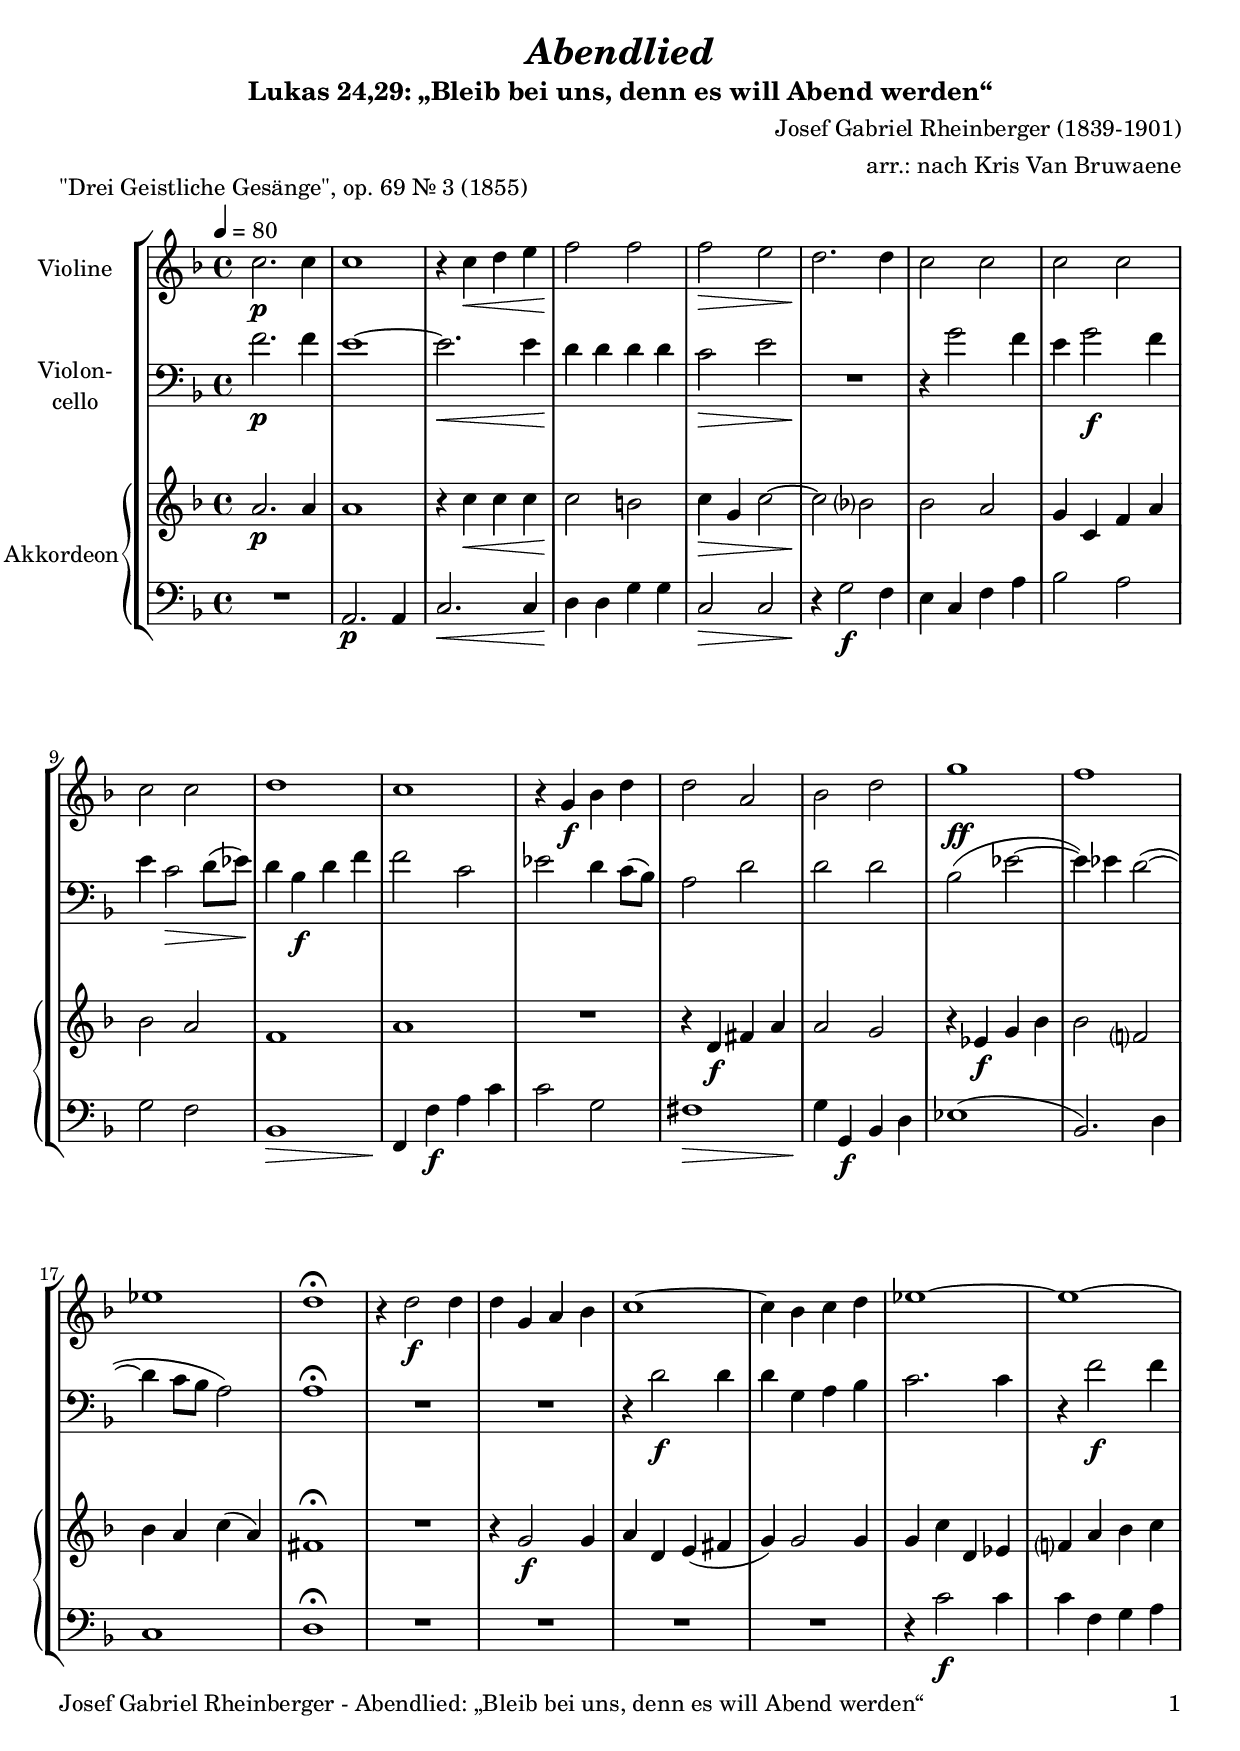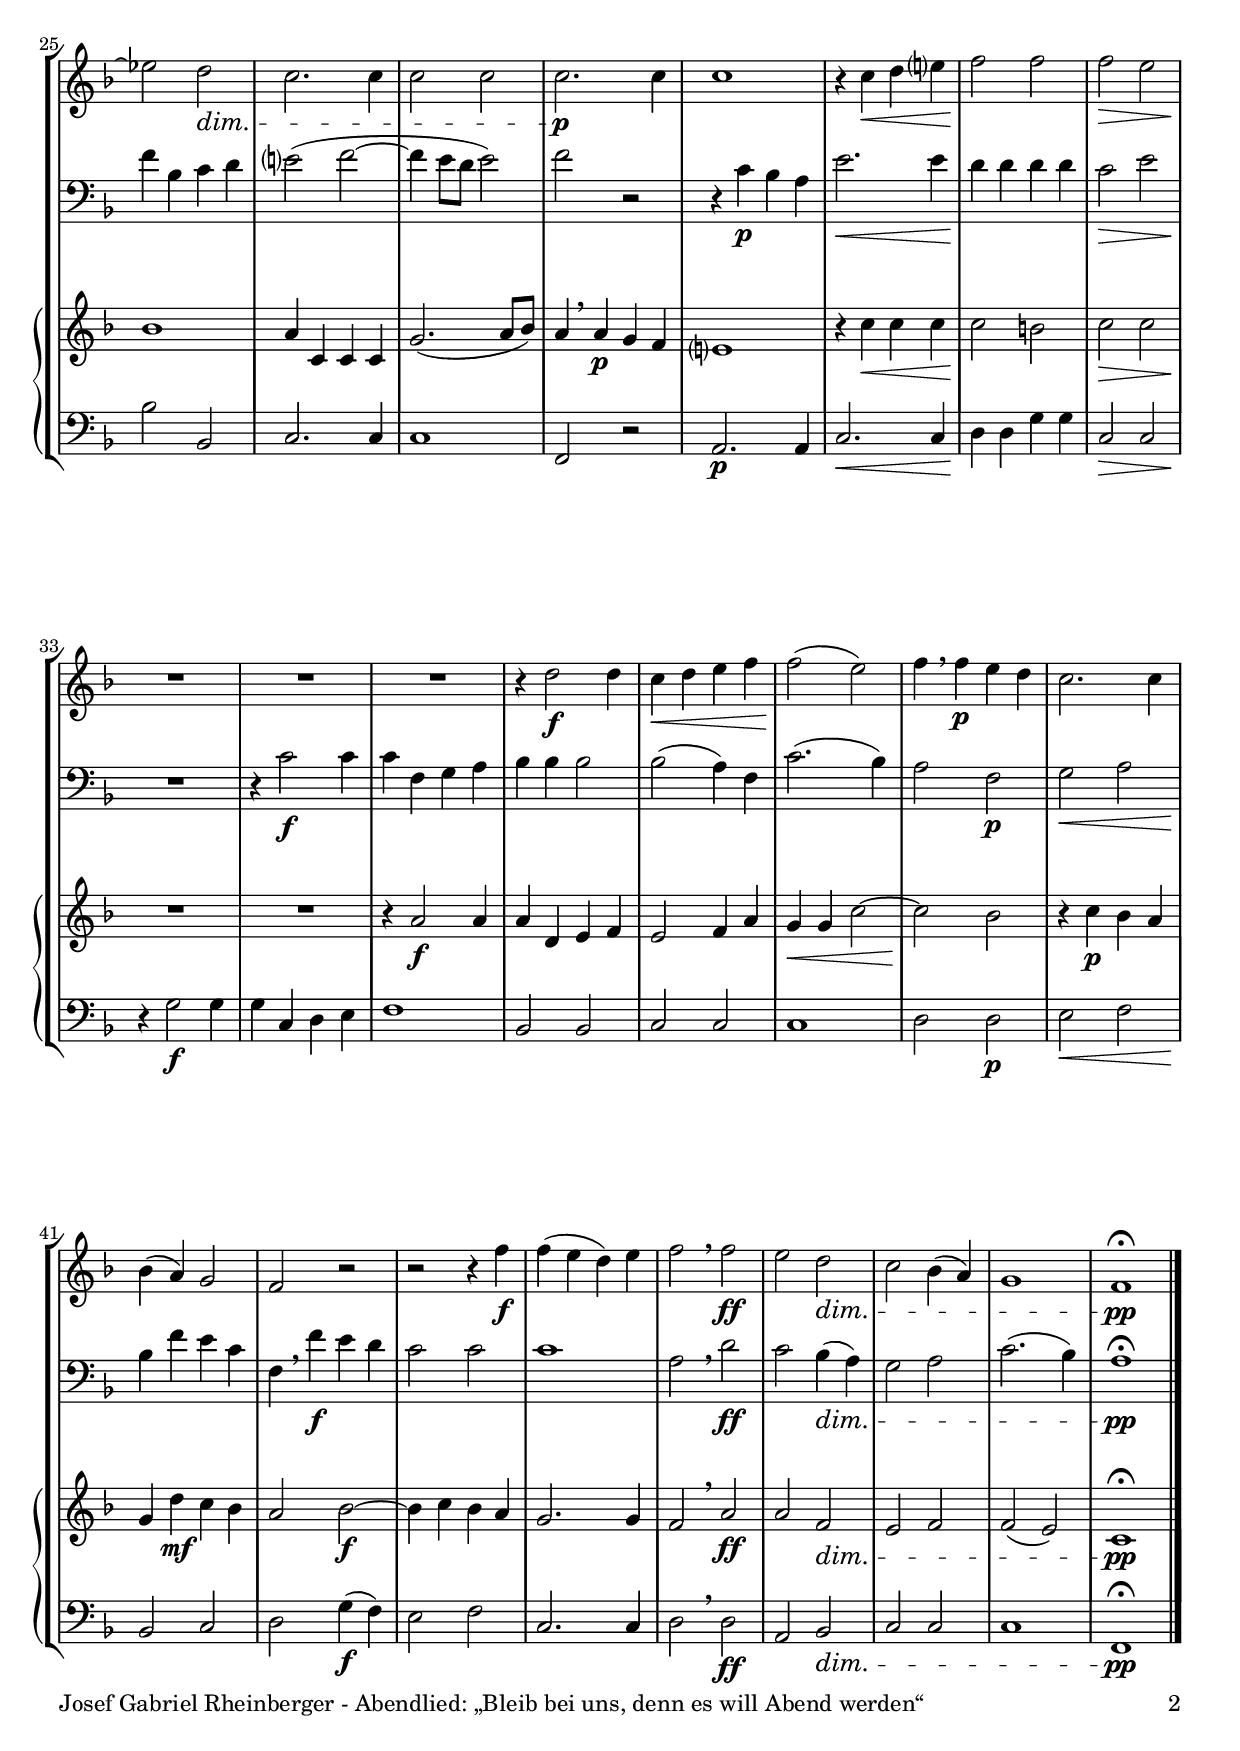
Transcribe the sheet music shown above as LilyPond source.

\version "2.24.4"
\include "deutsch.ly"

#(set-global-staff-size 20)

\header {
  title       = \markup \bold \italic "Abendlied"
  subtitle    = "Lukas 24,29: „Bleib bei uns, denn es will Abend werden“"
  composer    = "Josef Gabriel Rheinberger (1839-1901)"
  arranger    = "arr.: nach Kris Van Bruwaene"
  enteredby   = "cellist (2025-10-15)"
  piece       = "\"Drei Geistliche Gesänge\", op. 69 Nr. 3 (1855)"
}

voiceconsts = {
  \key f \major
  \time 4/4
%  \numericTimeSignature
  \compressEmptyMeasures
% Set default beaming for all staves
%  \set Timing.beamExceptions = #'()
%  \set Timing.baseMoment     = #(ly:make-moment 1 4)
%  \set Timing.beatStructure  = #'(1 1 1)
  \tempo 4=80
}

mipz = "pizzicato strings"
mivl = "violin"
miba = "cello"
% mikl = "bright acoustic"
% mikl = "church organ"
mikl = "concertina"

va = \relative c'' {
  \voiceconsts

  c2.\p c4
  c1
  r4 c\< d e
  f2\! f
  f\> e
  d2.\! d4
  c2 c

  c c
  c c
  d1
  c
  r4 g\f b d
  d2 a

  b d
  g1\ff
  f
  es
  d\fermata
  r4 d2\f d4
  d g, a b

  c1~
  c4 b c d
  es1~
  es~
  es2 d\dim
  c2. c4

  c2 c
  c2.\p c4
  c1
  r4 c\< d e?
  f2\! f
  f\> e
  R1*3\!
  r4 d2\f d4
  c\< d e f
  f2(\! e)
  f4 \breathe f\p e d
  c2. c4

  b( a) g2
  f r
  r r4 f'\f
  f( e d) e
  f2 \breathe f\ff
  e d\dim
  c b4( a)
  g1
  f\fermata\pp \bar "|."
}

vb = \relative c' {
  \voiceconsts
  \clef "bass"

  f2.\p f4
  e1~
  e2.\< e4
  d\! d d d
  c2\> e
  R1\!
  r4 g2 f4

  e g2\f f4
  e c2\> d8( es)
  d4\! b\f d f
  f2 c
  es d4 c8( b)
  a2 d

  d d
  b( es~
  es4) es d2(~
  d4 c8 b a2)
  a1\fermata
  R1*2

  r4 d2\f d4
  d g, a b
  c2. c4
  r f2\f f4
  f b, c d
  e?2( f~

  f4 e8 d e2)
  f r
  r4 c\p b a
  e'2.\< e4
  d\! d d d
  c2\> e
  R1\!

  r4 c2\f c4
  c f, g a
  b b b2
  b( a4) f
  c'2.( b4)
  a2 f\p
  g\< a

  b4\! f' e c
  f, \breathe f'\f e d
  c2 c
  c1
  a2 \breathe d\ff
  c b4(\dim a)
  g2 a
  c2.( b4)
  a1\fermata\pp \bar "|."
}

vc = \relative c'' {
  \voiceconsts

  a2.\p a4
  a1
  r4 c\< c c
  c2\! h
  c4\> g c2~
  c\! b?
  b a

  g4 c, f a
  b2 a
  f1
  a
  R
  r4 d,\f fis a

  a2 g
  r4 es\f g b
  b2 f?
  b4 a c( a)
  fis1\fermata
  R
  r4 g2\f g4

  a d, e( fis
  g) g2 g4
  g c d, es
  f? a b c
  b1
  a4 c, c c

  g'2.( a8 b)
  a4 \breathe a\p g f
  e?1
  r4 c'\< c c
  c2\! h
  c\> c
  R1*2\!
  r4 a2\f a4
  a d, e f
  e2 f4 a
  g\< g c2~
  c\! b
  r4 c\p b a

  g d'\mf c b
  a2 b~\f
  b4 c b a
  g2. g4
  f2 \breathe a\ff
  a f\dim
  e f
  f( e)
  c1\fermata\pp \bar "|."
}

vd = \relative c {
  \voiceconsts
  \clef "bass"

  R1
  a2.\p a4
  c2.\< c4
  d\! d g g
  c,2\> c
  r4\! g'2\f f4
  e c f a

  b2 a
  g f
  b,1\>
  f4\! f'\f a c
  c2 g
  fis1\>

  g4\! g,\f b d
  es1(
  b2.) d4
  c1
  d\fermata
  R1*4
  r4 c'2\f c4
  c f, g a
  b2 b,
  c2. c4

  c1
  f,2 r
  a2.\p a4
  c2.\< c4
  d\! d g g
  c,2\> c
  r4\! g'2\f g4

  g c, d e
  f1
  b,2 b
  c c
  c1
  d2 d\p
  e\< f

  b,\! c
  d g4(\f f)
  e2 f
  c2. c4
  d2 \breathe d\ff
  a b\dim
  c c
  c1
  f,\fermata\pp \bar "|."
}


music = \new StaffGroup <<
  \new Staff {
    \set Staff.midiInstrument = \mivl
    \set Staff.instrumentName = \markup \center-column { "Violine" }
    \transpose f f { \va }
  }

  \new Staff {
    \set Staff.midiInstrument = \miba
    \set Staff.instrumentName = \markup \center-column { "Violon-" "cello" }
    \transpose f f { \vb }
  }

  \new PianoStaff <<
    \set PianoStaff.midiInstrument = \mikl
    \set PianoStaff.instrumentName = \markup \center-column { "Akkordeon" }
    <<
      \new Staff {
	\transpose f f { \vc }
      }
      
      %    \new Dynamics \vdy
      
      \new Staff {
	\transpose f f { \vd }
      }
    >>  
  >>
>>

\book {
  \paper {
    print-page-number = ##t
    print-first-page-number = ##t
    ragged-last-bottom = ##f
    oddHeaderMarkup = \markup \null
    evenHeaderMarkup = \markup \null
    oddFooterMarkup = \markup {
      \fill-line {
        \if \should-print-page-number
        "Josef Gabriel Rheinberger - Abendlied: „Bleib bei uns, denn es will Abend werden“" \fromproperty #'page:page-number-string
      }
    }
    evenFooterMarkup = \oddFooterMarkup
  } \score {
    \music
    \layout {}
  }

  \score {
    \unfoldRepeats \music

    \midi {
      \context {
        \Score
      }
    }
  }
}
